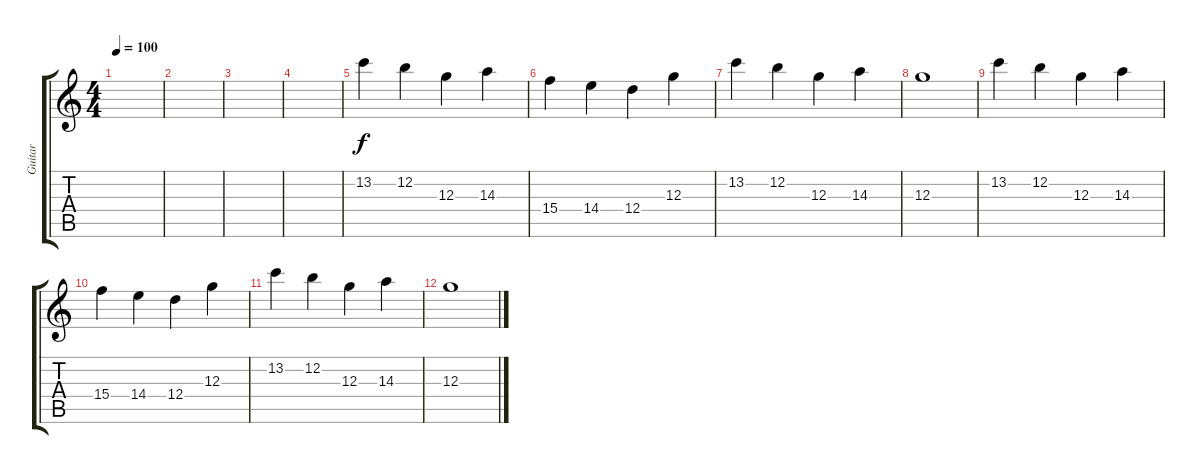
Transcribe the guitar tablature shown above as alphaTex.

\track ("Guitar" "Guitar") {instrument electricguitarjazz}
\staff {score tabs}
\tuning (E4 B3 G3 D3 A2 E2) {hide}
\ts (4 4)
\tempo 100
\clef g2
\ks c
|
|
|
|
13.2.4 12.2.4 12.3.4 14.3.4 |
15.4.4 14.4.4 12.4.4 12.3.4 |
13.2.4 12.2.4 12.3.4 14.3.4 |
12.3.1 |
13.2.4 12.2.4 12.3.4 14.3.4 |
15.4.4 14.4.4 12.4.4 12.3.4 |
13.2.4 12.2.4 12.3.4 14.3.4 |
12.3.1
